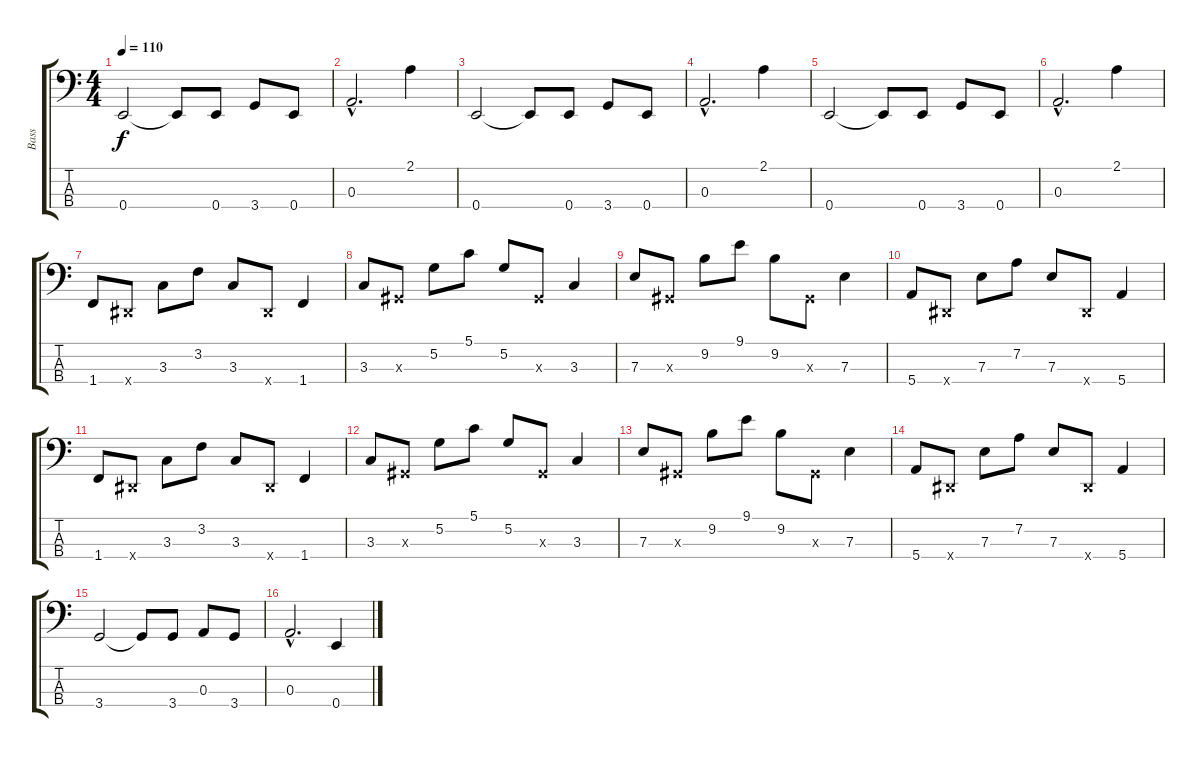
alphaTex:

\track ("Bass" "Bass") {instrument electricbassfinger}
\staff {score tabs}
\tuning (G2 D2 A1 E1) {hide}
\ts (4 4)
\tempo 110
\clef f4
\ks c
0.4.2{dy f} 0.4{t}.8 0.4.8 3.4.8 0.4.8 |
0.3{hac}.2{d} 2.1.4 |
0.4.2 0.4{t}.8 0.4.8 3.4.8 0.4.8 |
0.3{hac}.2{d} 2.1.4 |
0.4.2 0.4{t}.8 0.4.8 3.4.8 0.4.8 |
0.3{hac}.2{d} 2.1.4 |
1.4.8 -1.4{x}.8 3.3.8 3.2.8 3.3.8 -1.4{x}.8 1.4.4 |
3.3.8 -1.3{x}.8 5.2.8 5.1.8 5.2.8 -1.3{x}.8 3.3.4 |
7.3.8 -1.3{x}.8 9.2.8 9.1.8 9.2.8 -1.3{x}.8 7.3.4 |
5.4.8 -1.4{x}.8 7.3.8 7.2.8 7.3.8 -1.4{x}.8 5.4.4 |
1.4.8 -1.4{x}.8 3.3.8 3.2.8 3.3.8 -1.4{x}.8 1.4.4 |
3.3.8 -1.3{x}.8 5.2.8 5.1.8 5.2.8 -1.3{x}.8 3.3.4 |
7.3.8 -1.3{x}.8 9.2.8 9.1.8 9.2.8 -1.3{x}.8 7.3.4 |
5.4.8 -1.4{x}.8 7.3.8 7.2.8 7.3.8 -1.4{x}.8 5.4.4 |
3.4.2 3.4{t}.8 3.4.8 0.3.8 3.4.8 |
0.3{hac}.2{d} 0.4.4
